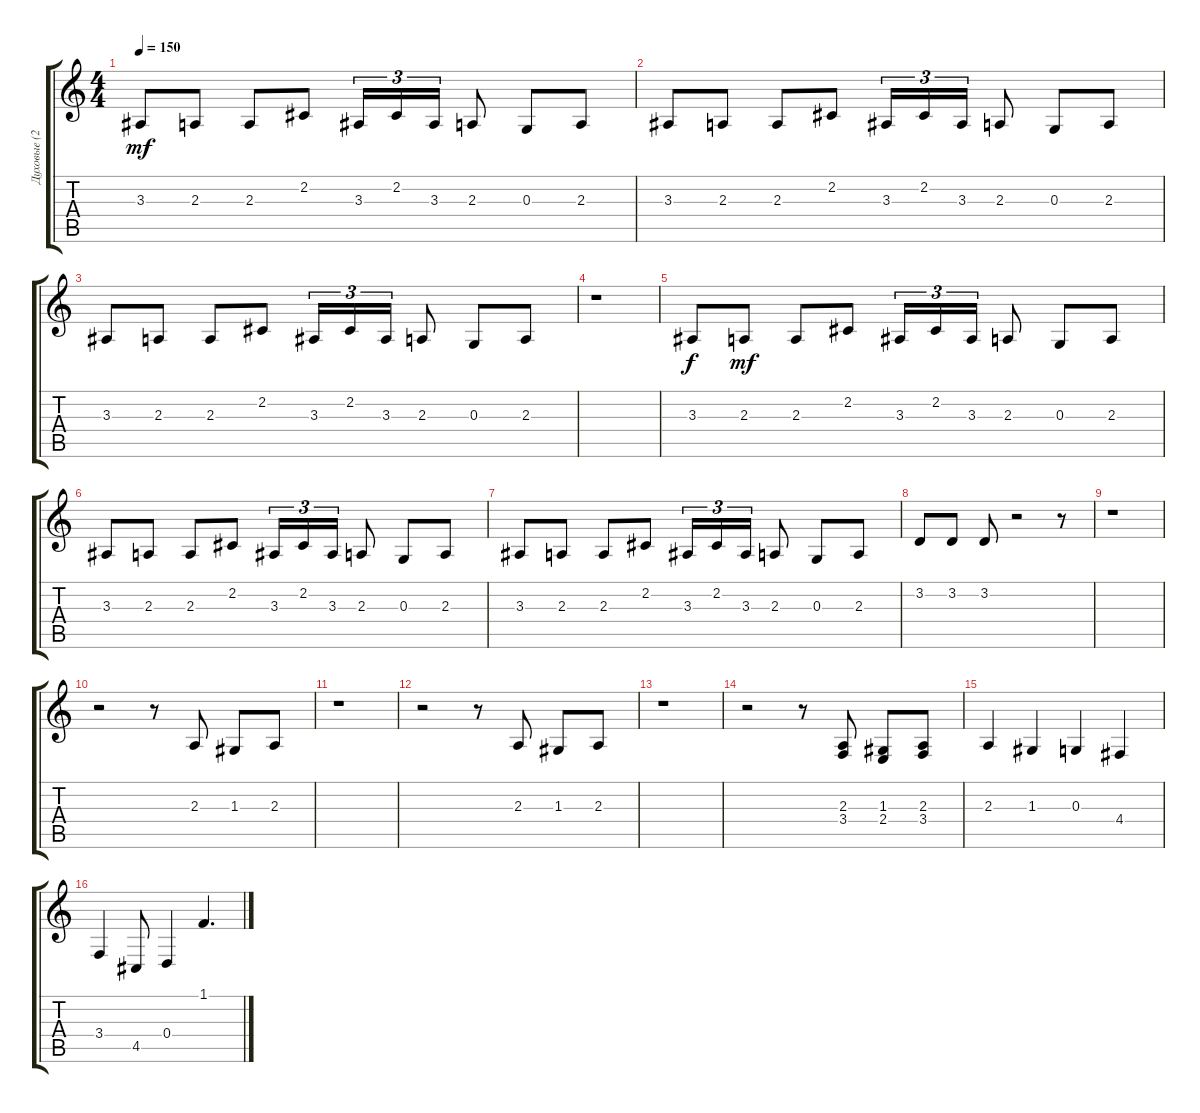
\track ("Духовые (2)" "Духовые (2") {instrument brasssection}
\staff {score tabs}
\tuning (E4 B3 G3 D3 A2 E2) {hide}
\ts (4 4)
\tempo 150
\clef g2
\ks c
3.3.8{dy mf} 2.3.8 2.3.8 2.2.8 3.3.16{tu (3 2)} 2.2.16{tu (3 2)} 3.3.16{tu (3 2)} 2.3.8 0.3.8 2.3.8 |
3.3.8 2.3.8 2.3.8 2.2.8 3.3.16{tu (3 2)} 2.2.16{tu (3 2)} 3.3.16{tu (3 2)} 2.3.8 0.3.8 2.3.8 |
3.3.8 2.3.8 2.3.8 2.2.8 3.3.16{tu (3 2)} 2.2.16{tu (3 2)} 3.3.16{tu (3 2)} 2.3.8 0.3.8 2.3.8 |
r.1 |
3.3.8{dy f} 2.3.8{dy mf} 2.3.8 2.2.8 3.3.16{tu (3 2)} 2.2.16{tu (3 2)} 3.3.16{tu (3 2)} 2.3.8 0.3.8 2.3.8 |
3.3.8 2.3.8 2.3.8 2.2.8 3.3.16{tu (3 2)} 2.2.16{tu (3 2)} 3.3.16{tu (3 2)} 2.3.8 0.3.8 2.3.8 |
3.3.8 2.3.8 2.3.8 2.2.8 3.3.16{tu (3 2)} 2.2.16{tu (3 2)} 3.3.16{tu (3 2)} 2.3.8 0.3.8 2.3.8 |
3.2.8 3.2.8 3.2.8 r.2 r.8 |
r.1 |
r.2 r.8 2.3.8 1.3.8 2.3.8 |
r.1 |
r.2 r.8 2.3.8 1.3.8 2.3.8 |
r.1 |
r.2 r.8 (2.3 3.4).8 (1.3 2.4).8 (2.3 3.4).8 |
2.3.4 1.3.4 0.3.4 4.4.4 |
3.4.4 4.5.8 0.4.4 1.1.4{d}
